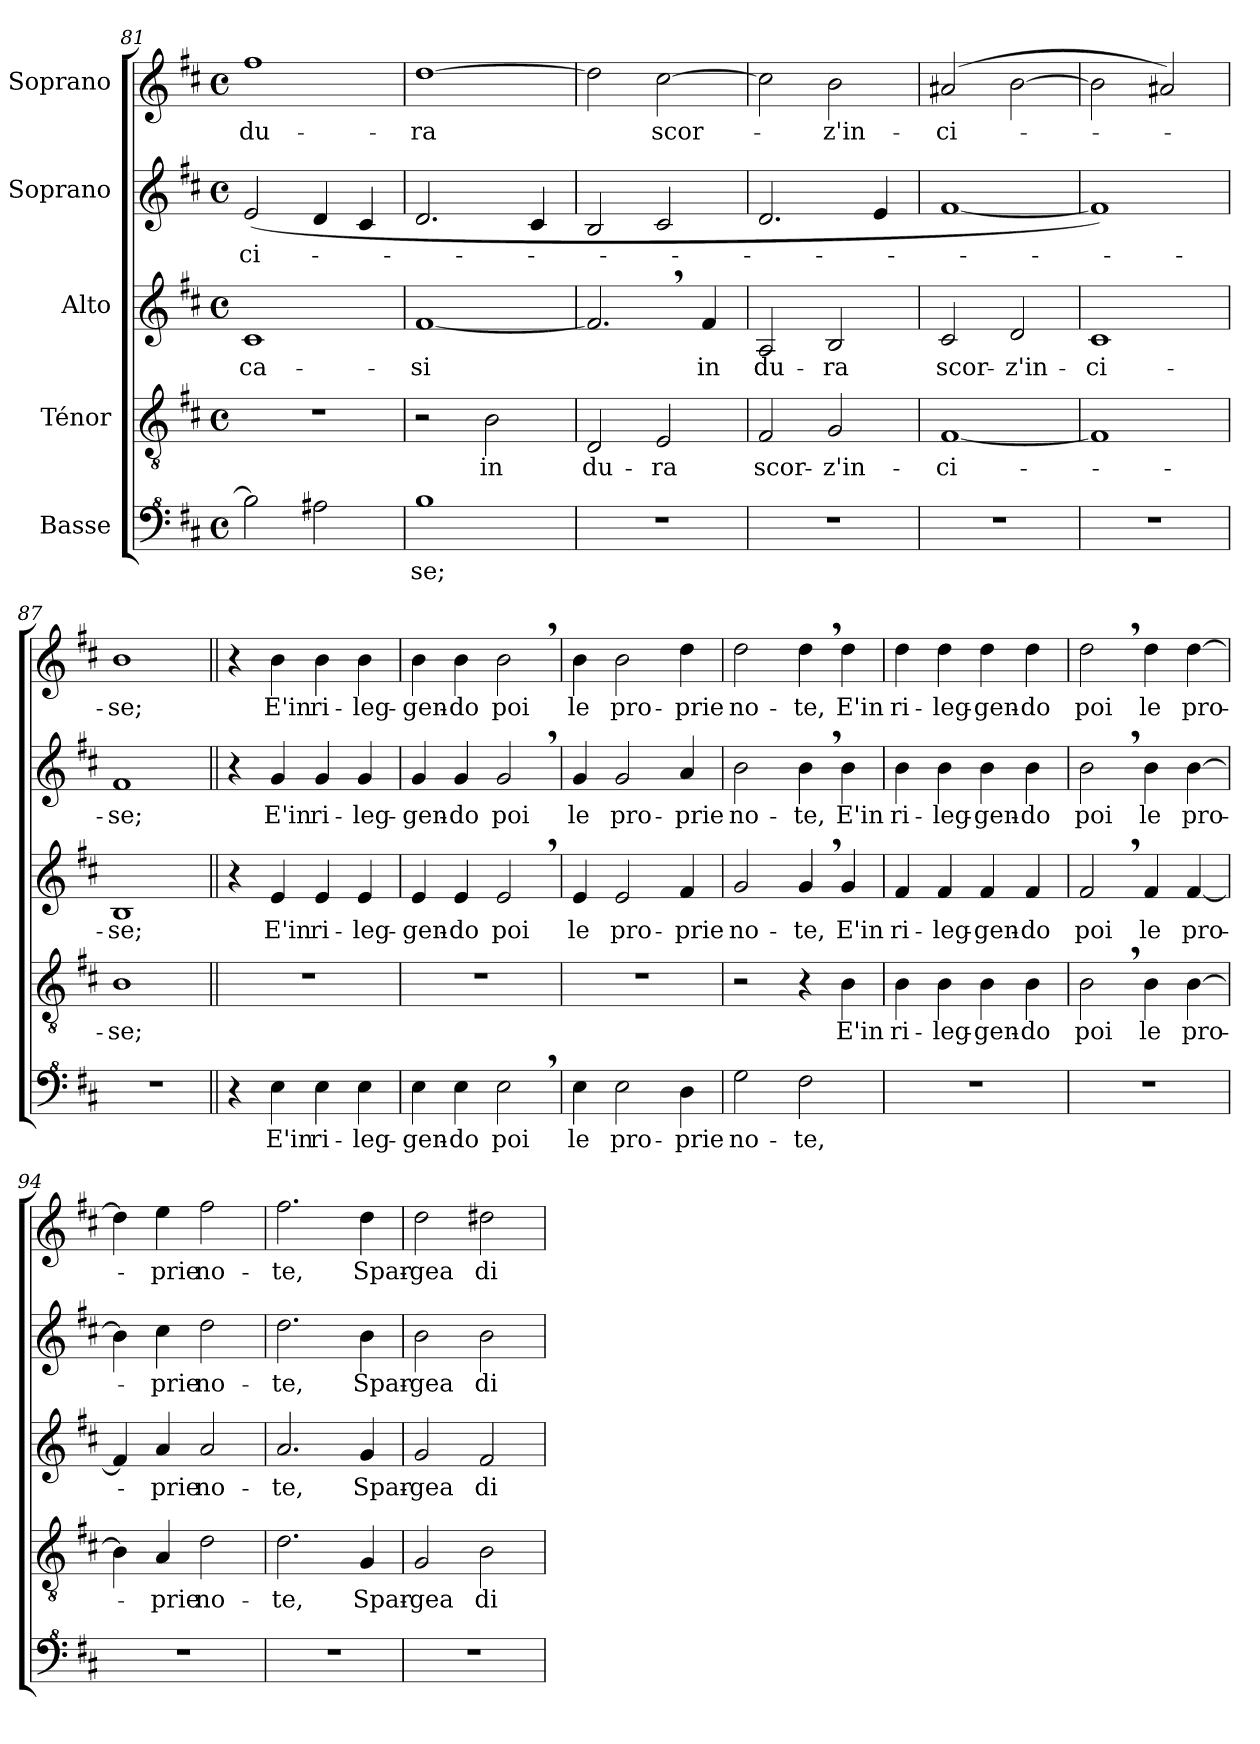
**kern	**text	**kern	**text	**kern	**text	**kern	**text	**kern	**text
*part5	*part5	*part4	*part4	*part3	*part3	*part2	*part2	*part1	*part1
*staff5	*staff5	*staff4	*staff4	*staff3	*staff3	*staff2	*staff2	*staff1	*staff1
*I"Basse	*	*I"Ténor	*	*I"Alto	*	*I"Soprano	*	*I"Soprano	*
*clefF^4	*	*clefGv2	*	*clefG2	*	*clefG2	*	*clefG2	*
*ITrd7c12	*	*	*	*	*	*	*	*	*
*k[f#c#]	*	*k[f#c#]	*	*k[f#c#]	*	*k[f#c#]	*	*k[f#c#]	*
*M4/4	*	*M4/4	*	*M4/4	*	*M4/4	*	*M4/4	*
*met(c)	*	*met(c)	*	*met(c)	*	*met(c)	*	*met(c)	*
=81	=81	=81	=81	=81	=81	=81	=81	=81	=81
!	!	!	!	!	!LO:LY:b	!	!LO:LY:b	!	!LO:LY:b
2B\]	.	1r	.	1c#	ca-	(>2e/	-ci-	1ff#	du-
2A#X\	.	.	.	.	.	4d/	.	.	.
.	.	.	.	.	.	4c#/	.	.	.
=82	=82	=82	=82	=82	=82	=82	=82	=82	=82
!	!LO:LY:b	!	!	!	!LO:LY:b	!	!	!	!LO:LY:b
1B	-se;	2r	.	[1f#	-si	2.d/	.	[1dd	-ra
!	!	!	!LO:LY:b	!	!	!	!	!	!
.	.	2B\	in	.	.	.	.	.	.
.	.	.	.	.	.	4c#/	.	.	.
=83	=83	=83	=83	=83	=83	=83	=83	=83	=83
!	!	!	!LO:LY:b	!	!	!	!	!	!
1r	.	2D/	du-	2.f#,/]	.	2B/	.	2dd\]	.
!	!	!	!LO:LY:b	!	!	!	!	!	!LO:LY:b
.	.	2E/	-ra	.	.	2c#/	.	[2cc#\	scor-
!	!	!	!	!	!LO:LY:b	!	!	!	!
.	.	.	.	4f#/	in	.	.	.	.
=84	=84	=84	=84	=84	=84	=84	=84	=84	=84
!	!	!	!LO:LY:b	!	!LO:LY:b	!	!	!	!
1r	.	2F#/	scor-	2A/	du-	2.d/	.	2cc#\]	.
!	!	!	!LO:LY:b	!	!LO:LY:b	!	!	!	!LO:LY:b
.	.	2G/	-z'in-	2B/	-ra	.	.	2b\	-z'in-
.	.	.	.	.	.	4e/	.	.	.
=85	=85	=85	=85	=85	=85	=85	=85	=85	=85
!	!	!	!LO:LY:b	!	!LO:LY:b	!	!	!	!LO:LY:b
1r	.	[1F#	-ci-	2c#/	scor-	[1f#	.	(>2a#X/	-ci-
!	!	!	!	!	!LO:LY:b	!	!	!	!
.	.	.	.	2d/	-z'in-	.	.	[2b\	.
!!LO:LB:g=z
=86	=86	=86	=86	=86	=86	=86	=86	=86	=86
!	!	!	!	!	!LO:LY:b	!	!	!	!
1r	.	1F#]	.	1c#	-ci-	1f#])	.	2b\]	.
.	.	.	.	.	.	.	.	2a#X/)	.
=87	=87	=87	=87	=87	=87	=87	=87	=87	=87
!	!	!	!LO:LY:b	!	!LO:LY:b	!	!LO:LY:b	!	!LO:LY:b
1r	.	1B	-se;	1B	-se;	1f#	-se;	1b	-se;
=88||	=88||	=88||	=88||	=88||	=88||	=88||	=88||	=88||	=88||
4r	.	1r	.	4r	.	4r	.	4r	.
!	!LO:LY:b	!	!	!	!LO:LY:b	!	!LO:LY:b	!	!LO:LY:b
4E\	E'in	.	.	4e/	E'in	4g/	E'in	4b\	E'in
!	!LO:LY:b	!	!	!	!LO:LY:b	!	!LO:LY:b	!	!LO:LY:b
4E\	ri-	.	.	4e/	ri-	4g/	ri-	4b\	ri-
!	!LO:LY:b	!	!	!	!LO:LY:b	!	!LO:LY:b	!	!LO:LY:b
4E\	-leg-	.	.	4e/	-leg-	4g/	-leg-	4b\	-leg-
=89	=89	=89	=89	=89	=89	=89	=89	=89	=89
!	!LO:LY:b	!	!	!	!LO:LY:b	!	!LO:LY:b	!	!LO:LY:b
4E\	-gen-	1r	.	4e/	-gen-	4g/	-gen-	4b\	-gen-
!	!LO:LY:b	!	!	!	!LO:LY:b	!	!LO:LY:b	!	!LO:LY:b
4E\	-do	.	.	4e/	-do	4g/	-do	4b\	-do
!	!LO:LY:b	!	!	!	!LO:LY:b	!	!LO:LY:b	!	!LO:LY:b
2E,\	poi	.	.	2e,/	poi	2g,/	poi	2b,\	poi
=90	=90	=90	=90	=90	=90	=90	=90	=90	=90
!	!LO:LY:b	!	!	!	!LO:LY:b	!	!LO:LY:b	!	!LO:LY:b
4E\	le	1r	.	4e/	le	4g/	le	4b\	le
!	!LO:LY:b	!	!	!	!LO:LY:b	!	!LO:LY:b	!	!LO:LY:b
2E\	pro-	.	.	2e/	pro-	2g/	pro-	2b\	pro-
!	!LO:LY:b	!	!	!	!LO:LY:b	!	!LO:LY:b	!	!LO:LY:b
4D\	-prie	.	.	4f#/	-prie	4a/	-prie	4dd\	-prie
=91	=91	=91	=91	=91	=91	=91	=91	=91	=91
!	!LO:LY:b	!	!	!	!LO:LY:b	!	!LO:LY:b	!	!LO:LY:b
2G\	no-	2r	.	2g/	no-	2b\	no-	2dd\	no-
!	!LO:LY:b	!	!	!	!LO:LY:b	!	!LO:LY:b	!	!LO:LY:b
2F#\	-te,	4r	.	4g,/	-te,	4b,\	-te,	4dd,\	-te,
!	!	!	!LO:LY:b	!	!LO:LY:b	!	!LO:LY:b	!	!LO:LY:b
.	.	4B\	E'in	4g/	E'in	4b\	E'in	4dd\	E'in
=92	=92	=92	=92	=92	=92	=92	=92	=92	=92
!	!	!	!LO:LY:b	!	!LO:LY:b	!	!LO:LY:b	!	!LO:LY:b
1r	.	4B\	ri-	4f#/	ri-	4b\	ri-	4dd\	ri-
!	!	!	!LO:LY:b	!	!LO:LY:b	!	!LO:LY:b	!	!LO:LY:b
.	.	4B\	-leg-	4f#/	-leg-	4b\	-leg-	4dd\	-leg-
!	!	!	!LO:LY:b	!	!LO:LY:b	!	!LO:LY:b	!	!LO:LY:b
.	.	4B\	-gen-	4f#/	-gen-	4b\	-gen-	4dd\	-gen-
!	!	!	!LO:LY:b	!	!LO:LY:b	!	!LO:LY:b	!	!LO:LY:b
.	.	4B\	-do	4f#/	-do	4b\	-do	4dd\	-do
=93	=93	=93	=93	=93	=93	=93	=93	=93	=93
!	!	!	!LO:LY:b	!	!LO:LY:b	!	!LO:LY:b	!	!LO:LY:b
1r	.	2B,\	poi	2f#,/	poi	2b,\	poi	2dd,\	poi
!	!	!	!LO:LY:b	!	!LO:LY:b	!	!LO:LY:b	!	!LO:LY:b
.	.	4B\	le	4f#/	le	4b\	le	4dd\	le
!	!	!	!LO:LY:b	!	!LO:LY:b	!	!LO:LY:b	!	!LO:LY:b
.	.	[4B\	pro-	[4f#/	pro-	[4b\	pro-	[4dd\	pro-
!!LO:PB:g=z
=94	=94	=94	=94	=94	=94	=94	=94	=94	=94
1r	.	4B\]	.	4f#/]	.	4b\]	.	4dd\]	.
!	!	!	!LO:LY:b	!	!LO:LY:b	!	!LO:LY:b	!	!LO:LY:b
.	.	4A/	-prie	4a/	-prie	4cc#\	-prie	4ee\	-prie
!	!	!	!LO:LY:b	!	!LO:LY:b	!	!LO:LY:b	!	!LO:LY:b
.	.	2d\	no-	2a/	no-	2dd\	no-	2ff#\	no-
=95	=95	=95	=95	=95	=95	=95	=95	=95	=95
!	!	!	!LO:LY:b	!	!LO:LY:b	!	!LO:LY:b	!	!LO:LY:b
1r	.	2.d\	-te,	2.a/	-te,	2.dd\	-te,	2.ff#\	-te,
!	!	!	!LO:LY:b	!	!LO:LY:b	!	!LO:LY:b	!	!LO:LY:b
.	.	4G/	Spar-	4g/	Spar-	4b\	Spar-	4dd\	Spar-
=96	=96	=96	=96	=96	=96	=96	=96	=96	=96
!	!	!	!LO:LY:b	!	!LO:LY:b	!	!LO:LY:b	!	!LO:LY:b
1r	.	2G/	-gea	2g/	-gea	2b\	-gea	2dd\	-gea
!	!	!	!LO:LY:b	!	!LO:LY:b	!	!LO:LY:b	!	!LO:LY:b
.	.	2B\	di	2f#/	di	2b\	di	2dd#X\	di
=	=	=	=	=	=	=	=	=	=
*-	*-	*-	*-	*-	*-	*-	*-	*-	*-
